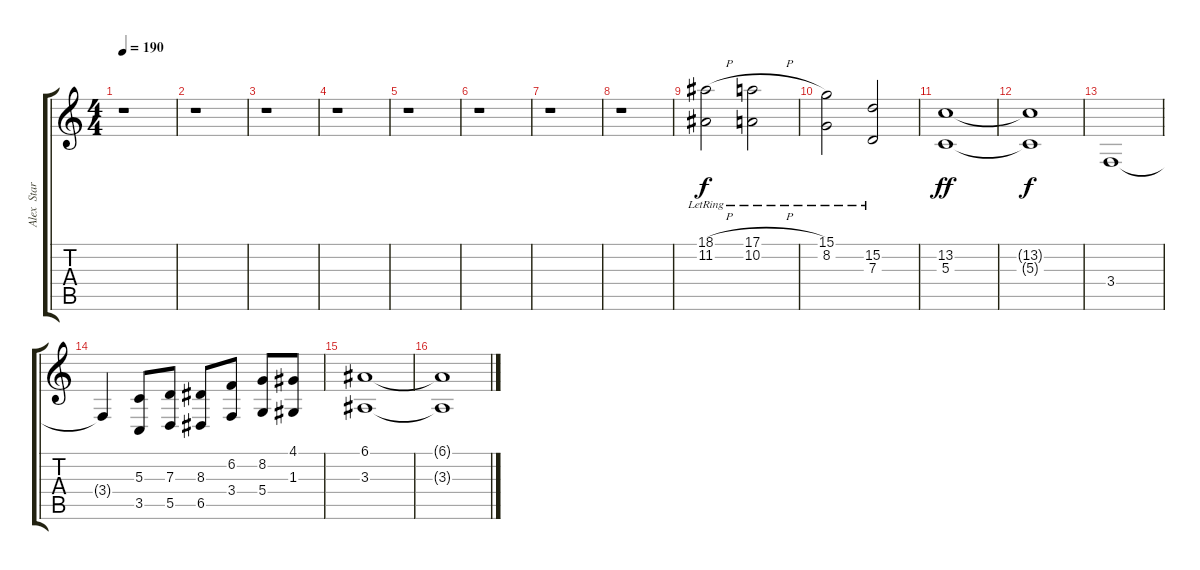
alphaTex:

\track ("Alex  Staropli 2" "Alex  Star") {instrument brasssection}
\staff {score tabs}
\tuning (E4 B3 G3 D3 A2 E2) {hide}
\ts (4 4)
\tempo 190
\clef g2
\ks c
r.1{dy mf} |
r.1 |
r.1 |
r.1 |
r.1 |
r.1 |
r.1 |
r.1 |
(18.1{h} 11.2{lr}).2{dy f instrument stringensemble1} (17.1{h} 10.2{lr}).2 |
(15.1 8.2{lr}).2 (15.2 7.3{lr}).2 |
(13.2 5.3).1{dy ff} |
(13.2{t} 5.3{t}).1{dy f} |
3.4.1 |
3.4{t}.4 (5.3 3.5).8 (7.3 5.5).8 (8.3 6.5).8 (6.2 3.4).8 (8.2 5.4).8 (4.1 1.3).8 |
(6.1 3.3).1 |
(6.1{t} 3.3{t}).1
